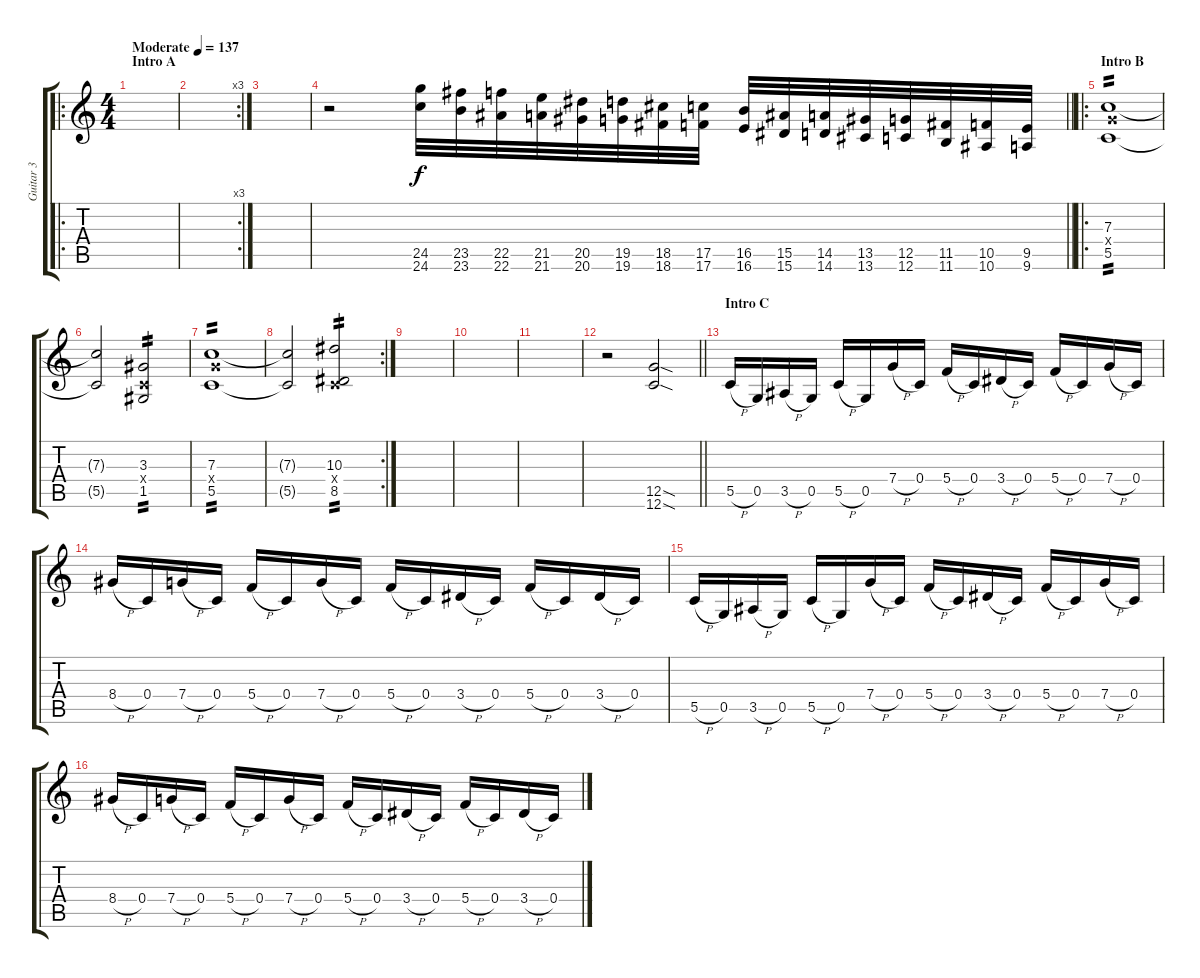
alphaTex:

\track ("Guitar 3" "Guitar 3") {instrument distortionguitar}
\staff {score tabs}
\tuning (D4 A3 F3 C3 G2 C2) {hide}
\ro
\ts (4 4)
\section ("" "Intro A")
\tempo (137 "Moderate")
\clef g2
\ks c
|
\rc 3
|
|
\barLineRight lightlight
r.2 (24.5 24.6).32{instrument guitarfretnoise} (23.5 23.6).32 (22.5 22.6).32 (21.5 21.6).32 (20.5 20.6).32 (19.5 19.6).32 (18.5 18.6).32 (17.5 17.6).32 (16.5 16.6).32 (15.5 15.6).32 (14.5 14.6).32 (13.5 13.6).32 (12.5 12.6).32 (11.5 11.6).32 (10.5 10.6).32 (9.5 9.6).32 |
\ro
\section ("" "Intro B")
(7.3 7.4{x} 5.5).1{tp 2 instrument distortionguitar} |
(7.3{t} 5.5{t}).2 (3.3 0.4{x} 1.5).2{tp 2} |
(7.3 7.4{x} 5.5).1{tp 2 instrument distortionguitar} |
\rc 2
(7.3{t} 5.5{t}).2 (10.3 0.4{x} 8.5).2{tp 2} |
|
|
|
\barLineRight lightlight
r.2 (12.5{sod} 12.6{sod}).2 |
\section ("" "Intro C")
5.5{h}.16 0.5.16 3.5{h}.16 0.5.16 5.5{h}.16 0.5.16 7.4{h}.16 0.4.16 5.4{h}.16 0.4.16 3.4{h}.16 0.4.16 5.4{h}.16 0.4.16 7.4{h}.16 0.4.16 |
8.4{h}.16 0.4.16 7.4{h}.16 0.4.16 5.4{h}.16 0.4.16 7.4{h}.16 0.4.16 5.4{h}.16 0.4.16 3.4{h}.16 0.4.16 5.4{h}.16 0.4.16 3.4{h}.16 0.4.16 |
5.5{h}.16 0.5.16 3.5{h}.16 0.5.16 5.5{h}.16 0.5.16 7.4{h}.16 0.4.16 5.4{h}.16 0.4.16 3.4{h}.16 0.4.16 5.4{h}.16 0.4.16 7.4{h}.16 0.4.16 |
8.4{h}.16 0.4.16 7.4{h}.16 0.4.16 5.4{h}.16 0.4.16 7.4{h}.16 0.4.16 5.4{h}.16 0.4.16 3.4{h}.16 0.4.16 5.4{h}.16 0.4.16 3.4{h}.16 0.4.16
